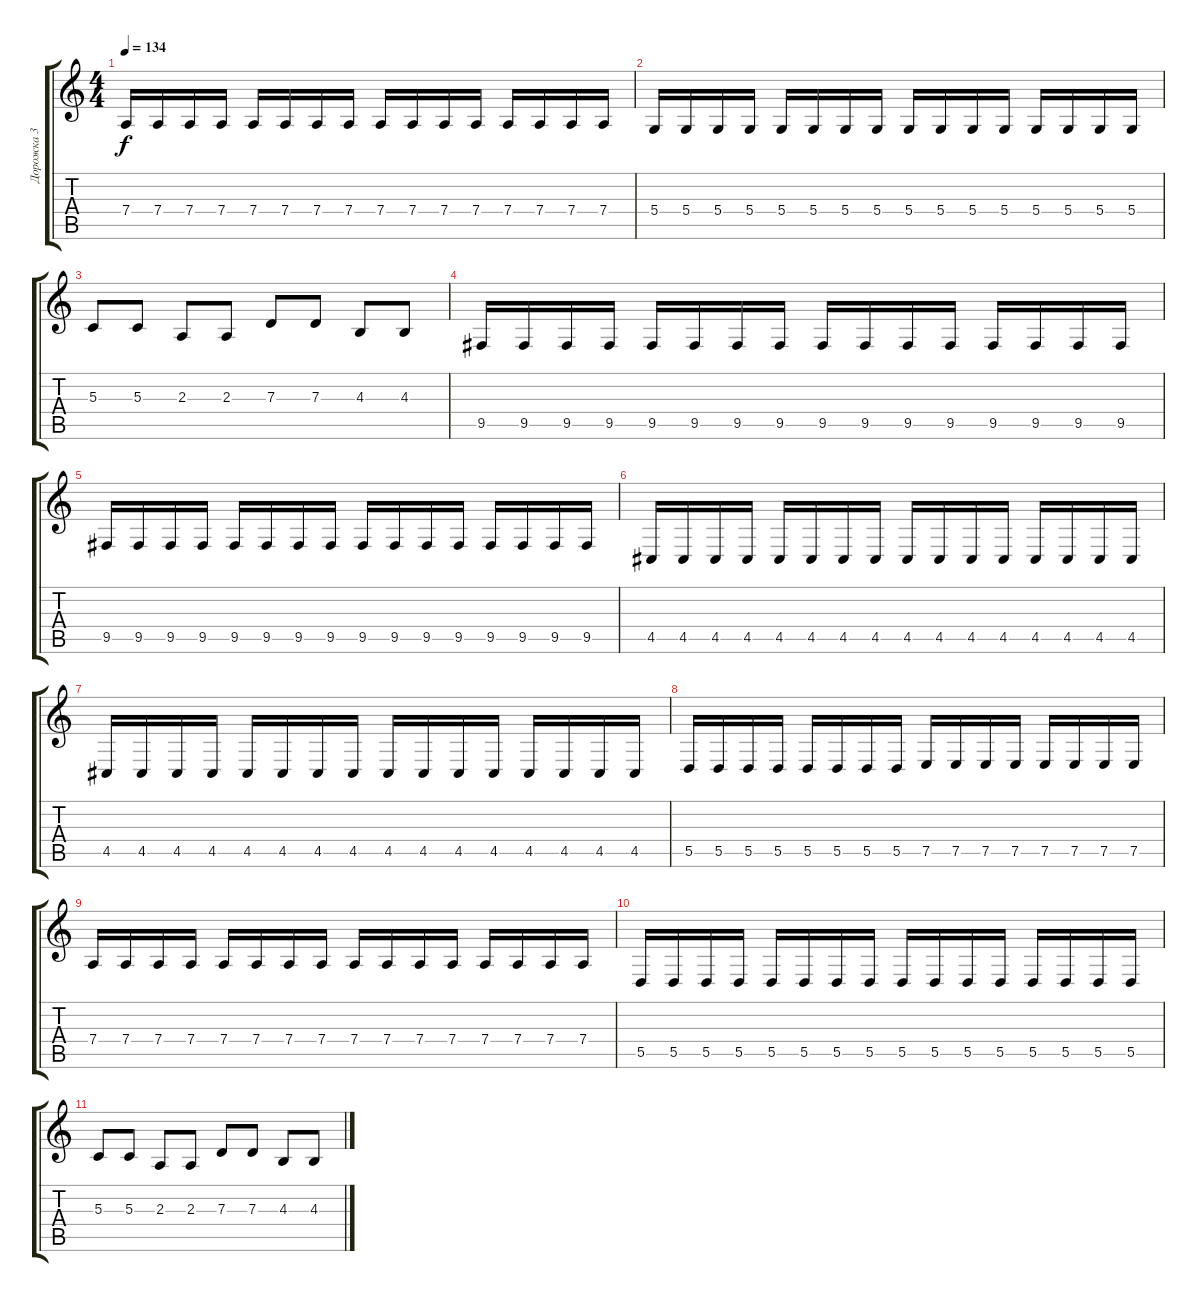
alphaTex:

\track ("Дорожка 3" "Дорожка 3") {instrument pizzicatostrings}
\staff {score tabs}
\tuning (E4 B3 G3 D3 A2 E2) {hide}
\ts (4 4)
\tempo 134
\clef g2
\ks c
7.4.16{dy f} 7.4.16 7.4.16 7.4.16 7.4.16 7.4.16 7.4.16 7.4.16 7.4.16 7.4.16 7.4.16 7.4.16 7.4.16 7.4.16 7.4.16 7.4.16 |
5.4.16 5.4.16 5.4.16 5.4.16 5.4.16 5.4.16 5.4.16 5.4.16 5.4.16 5.4.16 5.4.16 5.4.16 5.4.16 5.4.16 5.4.16 5.4.16 |
5.3.8{volume 11} 5.3.8 2.3.8 2.3.8 7.3.8 7.3.8 4.3.8 4.3.8 |
9.5.16{volume 5} 9.5.16 9.5.16 9.5.16 9.5.16 9.5.16 9.5.16 9.5.16 9.5.16 9.5.16 9.5.16 9.5.16 9.5.16 9.5.16 9.5.16 9.5.16 |
9.5.16 9.5.16 9.5.16 9.5.16 9.5.16 9.5.16 9.5.16 9.5.16 9.5.16 9.5.16 9.5.16 9.5.16 9.5.16 9.5.16 9.5.16 9.5.16 |
4.5.16 4.5.16 4.5.16 4.5.16 4.5.16 4.5.16 4.5.16 4.5.16 4.5.16 4.5.16 4.5.16 4.5.16 4.5.16 4.5.16 4.5.16 4.5.16 |
4.5.16 4.5.16 4.5.16 4.5.16 4.5.16 4.5.16 4.5.16 4.5.16 4.5.16 4.5.16 4.5.16 4.5.16 4.5.16 4.5.16 4.5.16 4.5.16 |
5.5.16 5.5.16 5.5.16 5.5.16 5.5.16 5.5.16 5.5.16 5.5.16 7.5.16 7.5.16 7.5.16 7.5.16 7.5.16 7.5.16 7.5.16 7.5.16 |
7.4.16 7.4.16 7.4.16 7.4.16 7.4.16 7.4.16 7.4.16 7.4.16 7.4.16 7.4.16 7.4.16 7.4.16 7.4.16 7.4.16 7.4.16 7.4.16 |
5.5.16 5.5.16 5.5.16 5.5.16 5.5.16 5.5.16 5.5.16 5.5.16 5.5.16 5.5.16 5.5.16 5.5.16 5.5.16 5.5.16 5.5.16 5.5.16 |
5.3.8{volume 11} 5.3.8 2.3.8 2.3.8 7.3.8 7.3.8 4.3.8 4.3.8
